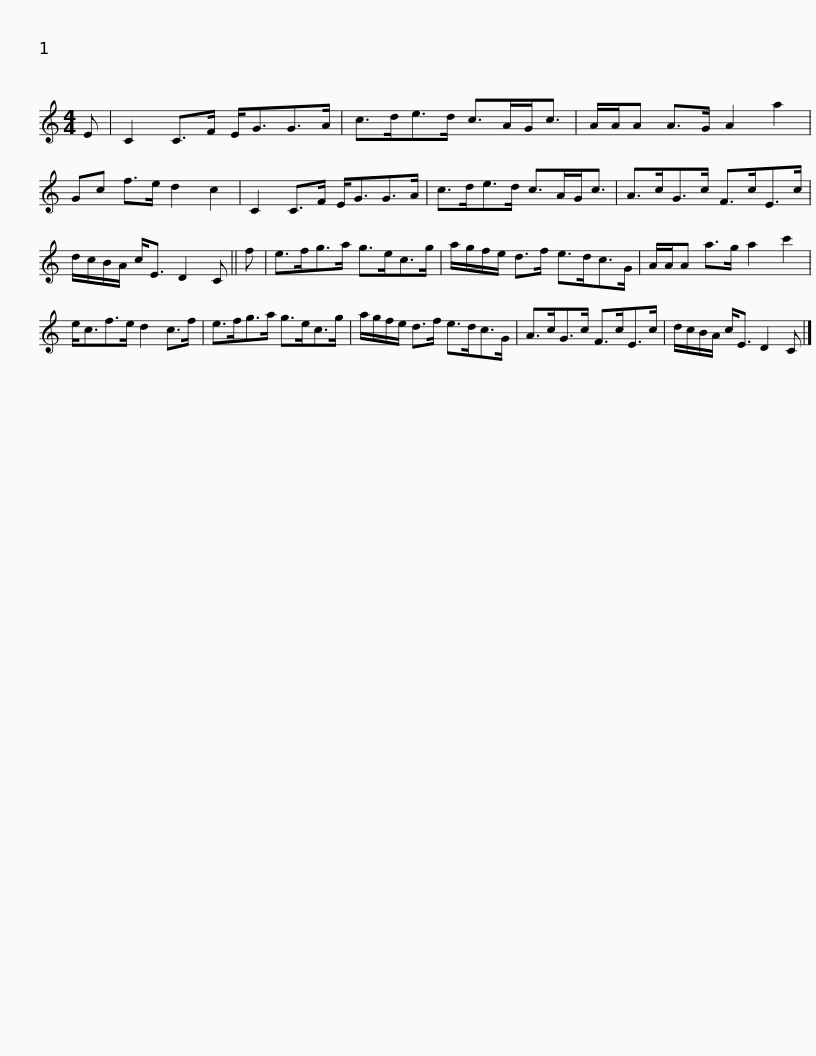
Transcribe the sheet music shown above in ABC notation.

X:1
L:1/8
M:4/4
I:linebreak $
K:C
V:1 treble
V:1
 E | C2 C>F E<GG>A | c>de>d c>AG<c | A/A/A A>G A2 a2 | Gc f>e d2 c2 | %5
 C2 C>F E<GG>A |$ c>de>d c>AG<c | A>cG>c F>cE>c | d/c/B/A/ c<E D2 C || f | %10
 e>fg>a g>ec>g |$ a/g/f/e/ d>f e>dc>G | A/A/A a>g a2 c'2 | e<cf>e d2 c>f | e>fg>a g>ec>g |$ %15
 a/g/f/e/ d>f e>dc>G | A>cG>c F>cE>c | d/c/B/A/ c<E D2 C |] %18
